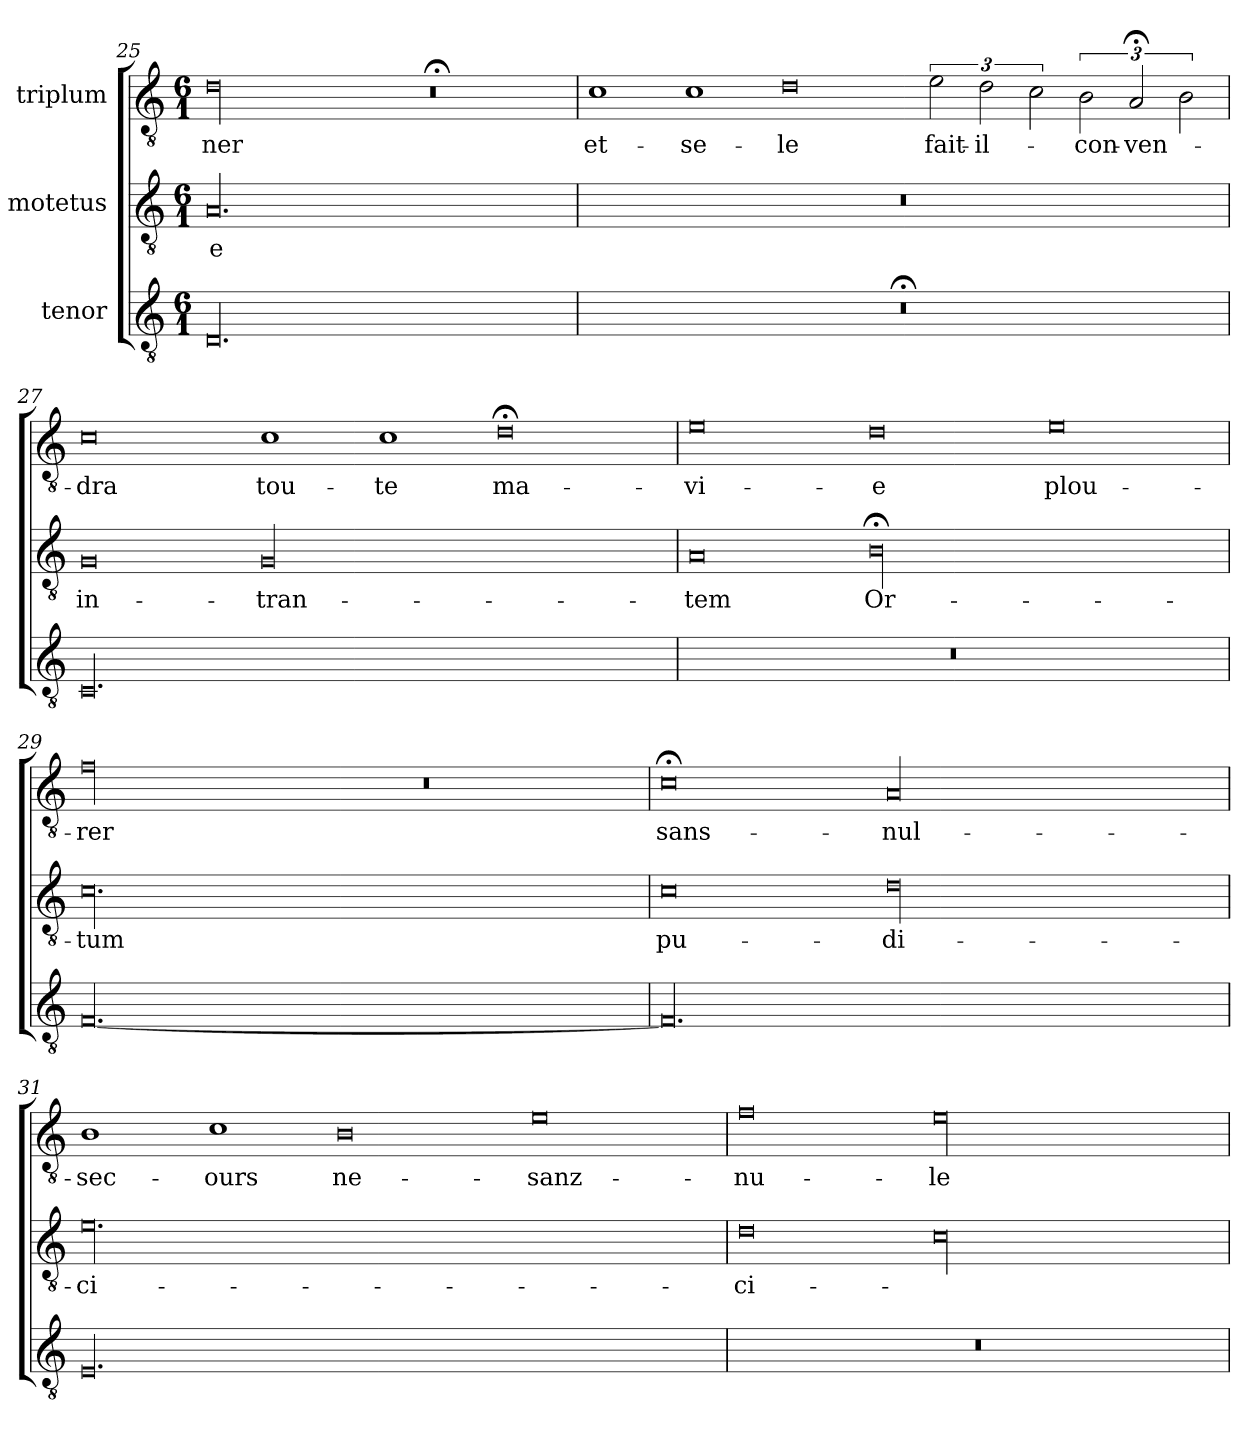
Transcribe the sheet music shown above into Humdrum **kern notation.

**kern	**kern	**text	**kern	**text
*part3	*part2	*part2	*part1	*part1
*staff3	*staff2	*staff2	*staff1	*staff1
*I"tenor	*I"motetus	*	*I"triplum	*
*clefGv2	*clefGv2	*	*clefGv2	*
*k[]	*k[]	*	*k[]	*
*C:	*C:	*	*C:	*
*M6/1	*M6/1	*	*M6/1	*
=25	=25	=25	=25	=25
00.D/	00.A/	-e	00d\	-ner
.	.	.	0r;<	.
=26	=26	=26	=26	=26
00.r;<	00.r	.	1c\	et-
.	.	.	1c\	se-
.	.	.	0d\	-le
.	.	.	3e\	fait-
.	.	.	3d\	il-
.	.	.	3c\	.
.	.	.	3B\	con-
.	.	.	3A;</	-ven-
.	.	.	3B\	.
=27	=27	=27	=27	=27
00.C/	0G/	in-	0c\	-dra
.	00G/	-tran-	1c\	tou-
.	.	.	1c\	-te
.	.	.	0d;<\	ma-
=28	=28	=28	=28	=28
00.r	0A/	-tem	0e\	vi-
.	00B;<\	Or-	0d\	-e
.	.	.	0e\	plou-
=29	=29	=29	=29	=29
[00.F/	00.c\	-tum	00f\	-rer
.	.	.	0r	.
=30	=30	=30	=30	=30
00.F/]	0c\	pu-	0c;<\	sans-
.	00d\	-di-	00A/	nul-
=31	=31	=31	=31	=31
00.E/	00.e\	-ci-	1B\	sec-
.	.	.	1c\	-ours
.	.	.	0B\	ne-
.	.	.	0e\	sanz-
=32	=32	=32	=32	=32
00.r	0d\	-ci-	0f\	nu-
.	00c\	.	00e\	-le
=	=	=	=	=
*-	*-	*-	*-	*-
